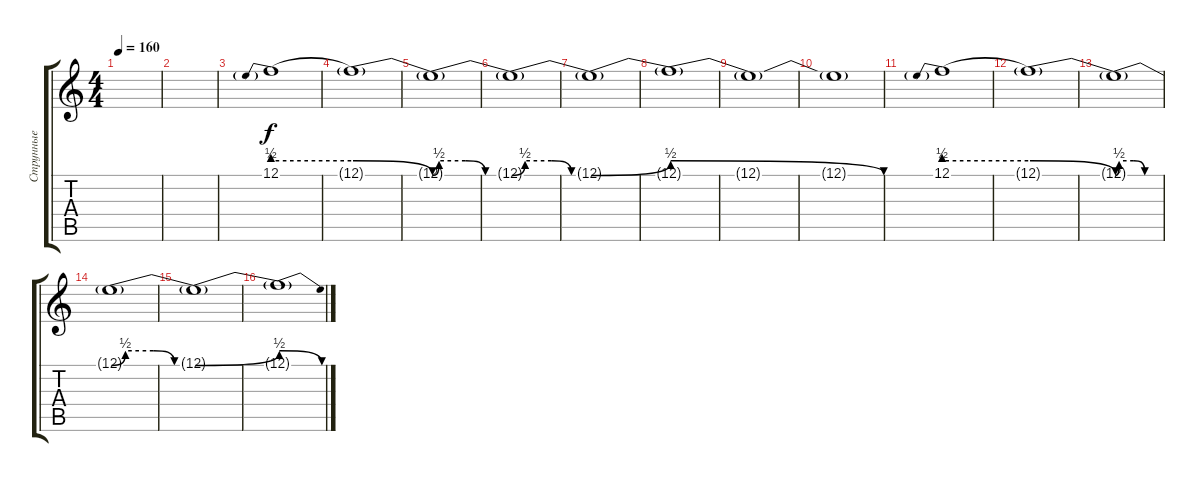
\track ("Струнные" "Струнные") {instrument stringensemble1}
\staff {score tabs}
\tuning (E4 B3 G3 D3 A2 E2) {hide}
\ts (4 4)
\tempo 160
\clef g2
\ks c
|
|
12.1{be (prebend 0 2 60 2)}.1 |
12.1{be (release 0 2 60 0) t}.1 |
12.1{be (custom 0 0 5 2 25 2 40 0 60 0) t}.1 |
12.1{be (custom 0 0 10 2 30 2 45 0 60 0) t}.1 |
12.1{be (bend 0 0 60 2) t}.1 |
12.1{be (release 0 2 60 0) t}.1 |
12.1{t}.1{volume 0} |
12.1{t}.1 |
12.1{be (prebend 0 2 60 2)}.1{volume 13} |
12.1{be (release 0 2 60 0) t}.1 |
12.1{be (custom 0 0 5 2 25 2 40 0 60 0) t}.1 |
12.1{be (custom 0 0 10 2 30 2 45 0 60 0) t}.1 |
12.1{be (bend 0 0 60 2) t}.1 |
12.1{be (release 0 2 60 0) t}.1
